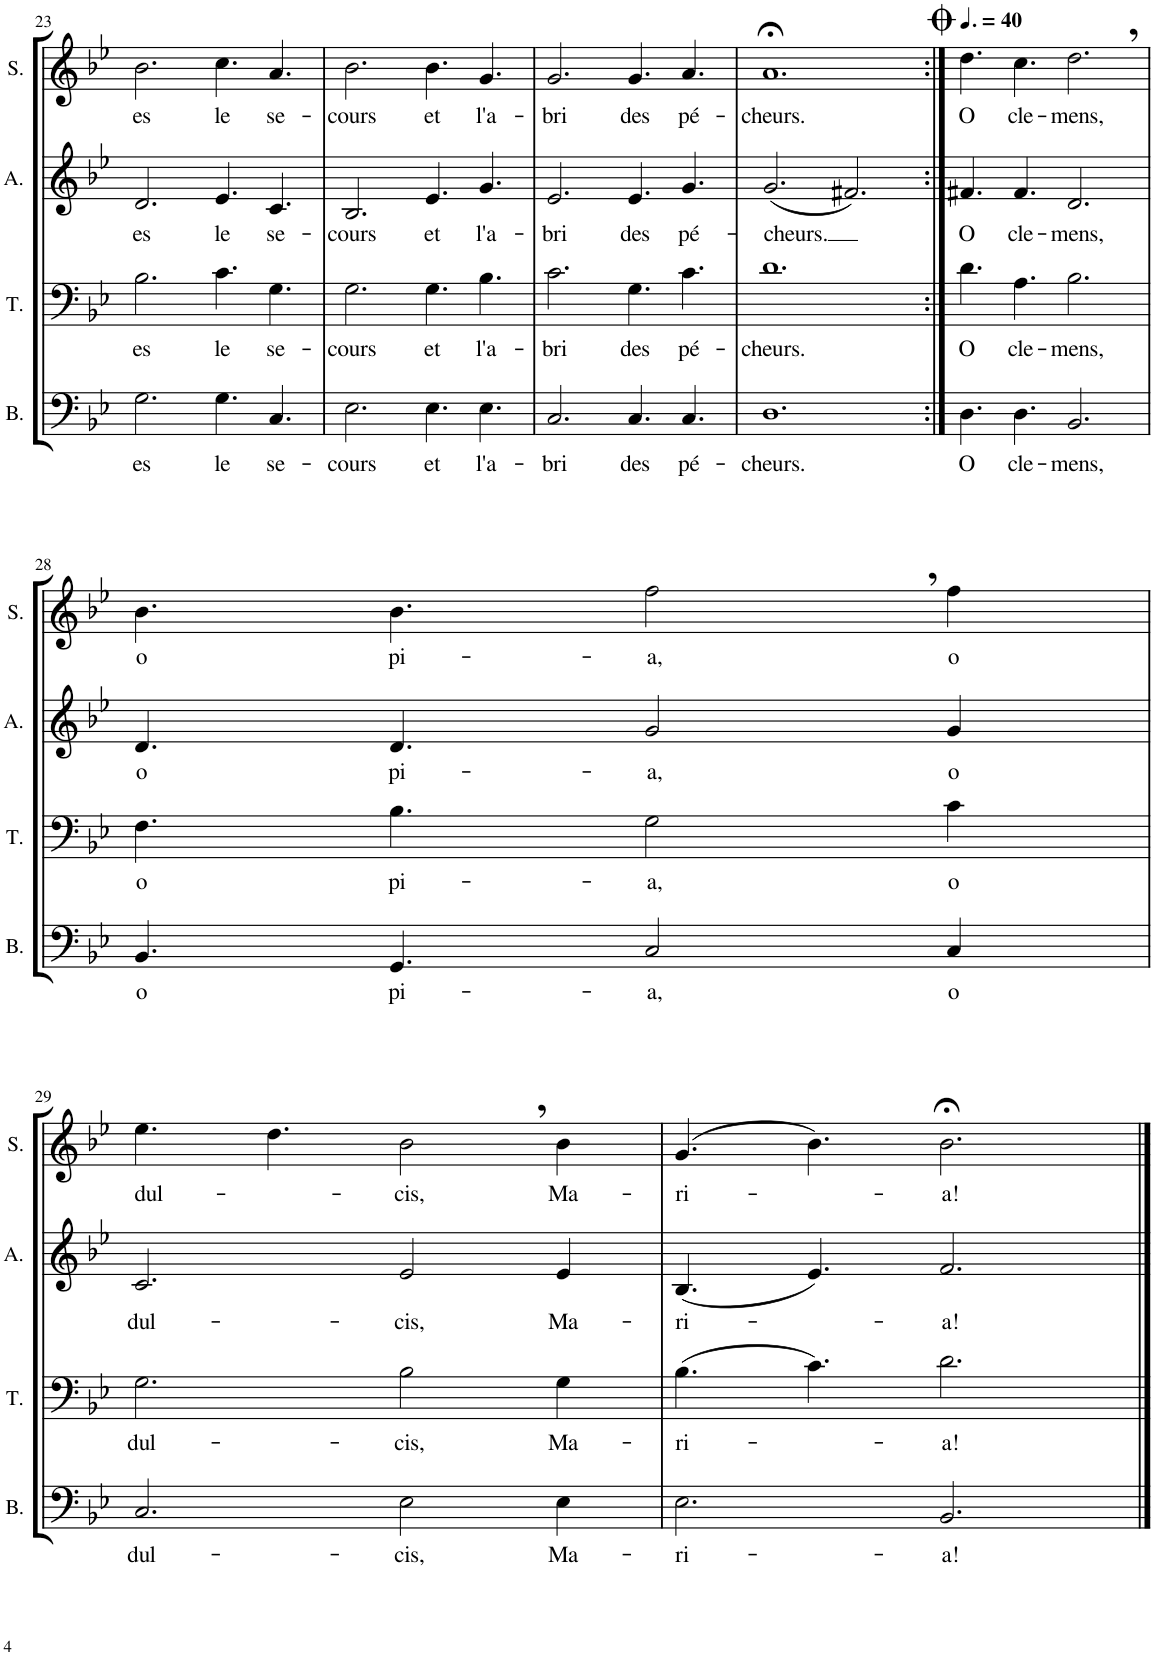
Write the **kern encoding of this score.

**kern	**text	**kern	**text	**kern	**text	**kern	**text
*part4	*part4	*part3	*part3	*part2	*part2	*part1	*part1
*staff4	*staff4	*staff3	*staff3	*staff2	*staff2	*staff1	*staff1
*I"Bass	*	*I"Tenor	*	*I"Alto	*	*I"Soprano	*
*I'B.	*	*I'T.	*	*I'A.	*	*I'S.	*
!!LO:PB:g=z
*clefF4	*	*clefF4	*	*clefG2	*	*clefG2	*
*k[b-e-]	*	*k[b-e-]	*	*k[b-e-]	*	*k[b-e-]	*
*M12/8	*	*M12/8	*	*M12/8	*	*M12/8	*
=23	=23	=23	=23	=23	=23	=23	=23
!	!LO:LY:b	!	!LO:LY:b	!	!LO:LY:b	!	!LO:LY:b
2.G\	es	2.B-\	es	2.d/	es	2.b-\	es
!	!LO:LY:b	!	!LO:LY:b	!	!LO:LY:b	!	!LO:LY:b
4.G\	le	4.c\	le	4.e-/	le	4.cc\	le
!	!LO:LY:b	!	!LO:LY:b	!	!LO:LY:b	!	!LO:LY:b
4.C/	se-	4.G\	se-	4.c/	se-	4.a/	se-
=24	=24	=24	=24	=24	=24	=24	=24
!	!LO:LY:b	!	!LO:LY:b	!	!LO:LY:b	!	!LO:LY:b
2.E-\	-cours	2.G\	-cours	2.B-/	-cours	2.b-\	-cours
!	!LO:LY:b	!	!LO:LY:b	!	!LO:LY:b	!	!LO:LY:b
4.E-\	et	4.G\	et	4.e-/	et	4.b-\	et
!	!LO:LY:b	!	!LO:LY:b	!	!LO:LY:b	!	!LO:LY:b
4.E-\	l'a-	4.B-\	l'a-	4.g/	l'a-	4.g/	l'a-
=25	=25	=25	=25	=25	=25	=25	=25
!	!LO:LY:b	!	!LO:LY:b	!	!LO:LY:b	!	!LO:LY:b
2.C/	-bri	2.c\	-bri	2.e-/	-bri	2.g/	-bri
!	!LO:LY:b	!	!LO:LY:b	!	!LO:LY:b	!	!LO:LY:b
4.C/	des	4.G\	des	4.e-/	des	4.g/	des
!	!LO:LY:b	!	!LO:LY:b	!	!LO:LY:b	!	!LO:LY:b
4.C/	pé-	4.c\	pé-	4.g/	pé-	4.a/	pé-
=26	=26	=26	=26	=26	=26	=26	=26
!	!LO:LY:b	!	!LO:LY:b	!	!LO:LY:b	!	!LO:LY:b
1.D	-cheurs.	1.d	-cheurs.	(2.g/	-cheurs.	1.a;<	-cheurs.
.	.	.	.	2.f#X/)	.	.	.
=27:|!	=27:|!	=27:|!	=27:|!	=27:|!	=27:|!	=27:|!	=27:|!
*	*	*	*	*	*	*MM60	*
!	!LO:LY:b	!	!LO:LY:b	!	!LO:LY:b	!	!LO:LY:b
4.D\	O	4.d\	O	4.f#X/	O	4.dd\	O
!	!LO:LY:b	!	!LO:LY:b	!	!LO:LY:b	!	!LO:LY:b
4.D\	cle-	4.A\	cle-	4.f#/	cle-	4.cc\	cle-
!	!LO:LY:b	!	!LO:LY:b	!	!LO:LY:b	!	!LO:LY:b
2.BB-/	-mens,	2.B-\	-mens,	2.d/	-mens,	2.dd,\	-mens,
!!LO:LB:g=z
=28	=28	=28	=28	=28	=28	=28	=28
!	!LO:LY:b	!	!LO:LY:b	!	!LO:LY:b	!	!LO:LY:b
4.BB-/	o	4.F\	o	4.d/	o	4.b-\	o
!	!LO:LY:b	!	!LO:LY:b	!	!LO:LY:b	!	!LO:LY:b
4.GG/	pi-	4.B-\	pi-	4.d/	pi-	4.b-\	pi-
!	!LO:LY:b	!	!LO:LY:b	!	!LO:LY:b	!	!LO:LY:b
2C/	-a,	2G\	-a,	2g/	-a,	2ff,\	-a,
!	!LO:LY:b	!	!LO:LY:b	!	!LO:LY:b	!	!LO:LY:b
4C/	o	4c\	o	4g/	o	4ff\	o
!!LO:LB:g=z
=29	=29	=29	=29	=29	=29	=29	=29
!	!LO:LY:b	!	!LO:LY:b	!	!LO:LY:b	!	!LO:LY:b
2.C/	-dul-	2.G\	-dul-	2.c/	-dul-	4.ee-\	-dul-
.	.	.	.	.	.	4.dd\	.
!	!LO:LY:b	!	!LO:LY:b	!	!LO:LY:b	!	!LO:LY:b
2E-\	-cis,	2B-\	-cis,	2e-/	-cis,	2b-,\	-cis,
!	!LO:LY:b	!	!LO:LY:b	!	!LO:LY:b	!	!LO:LY:b
4E-\	Ma-	4G\	Ma-	4e-/	Ma-	4b-\	Ma-
=30	=30	=30	=30	=30	=30	=30	=30
!	!LO:LY:b	!	!LO:LY:b	!	!LO:LY:b	!	!LO:LY:b
2.E-\	-ri-	(4.B-\	-ri-	(4.B-/	-ri-	(4.g/	-ri-
.	.	4.c\)	.	4.e-/)	.	4.b-\)	.
!	!LO:LY:b	!	!LO:LY:b	!	!LO:LY:b	!	!LO:LY:b
2.BB-/	a!	2.d\	-a!	2.f/	-a!	2.b-;<\	-a!
==	==	==	==	==	==	==	==
*-	*-	*-	*-	*-	*-	*-	*-
